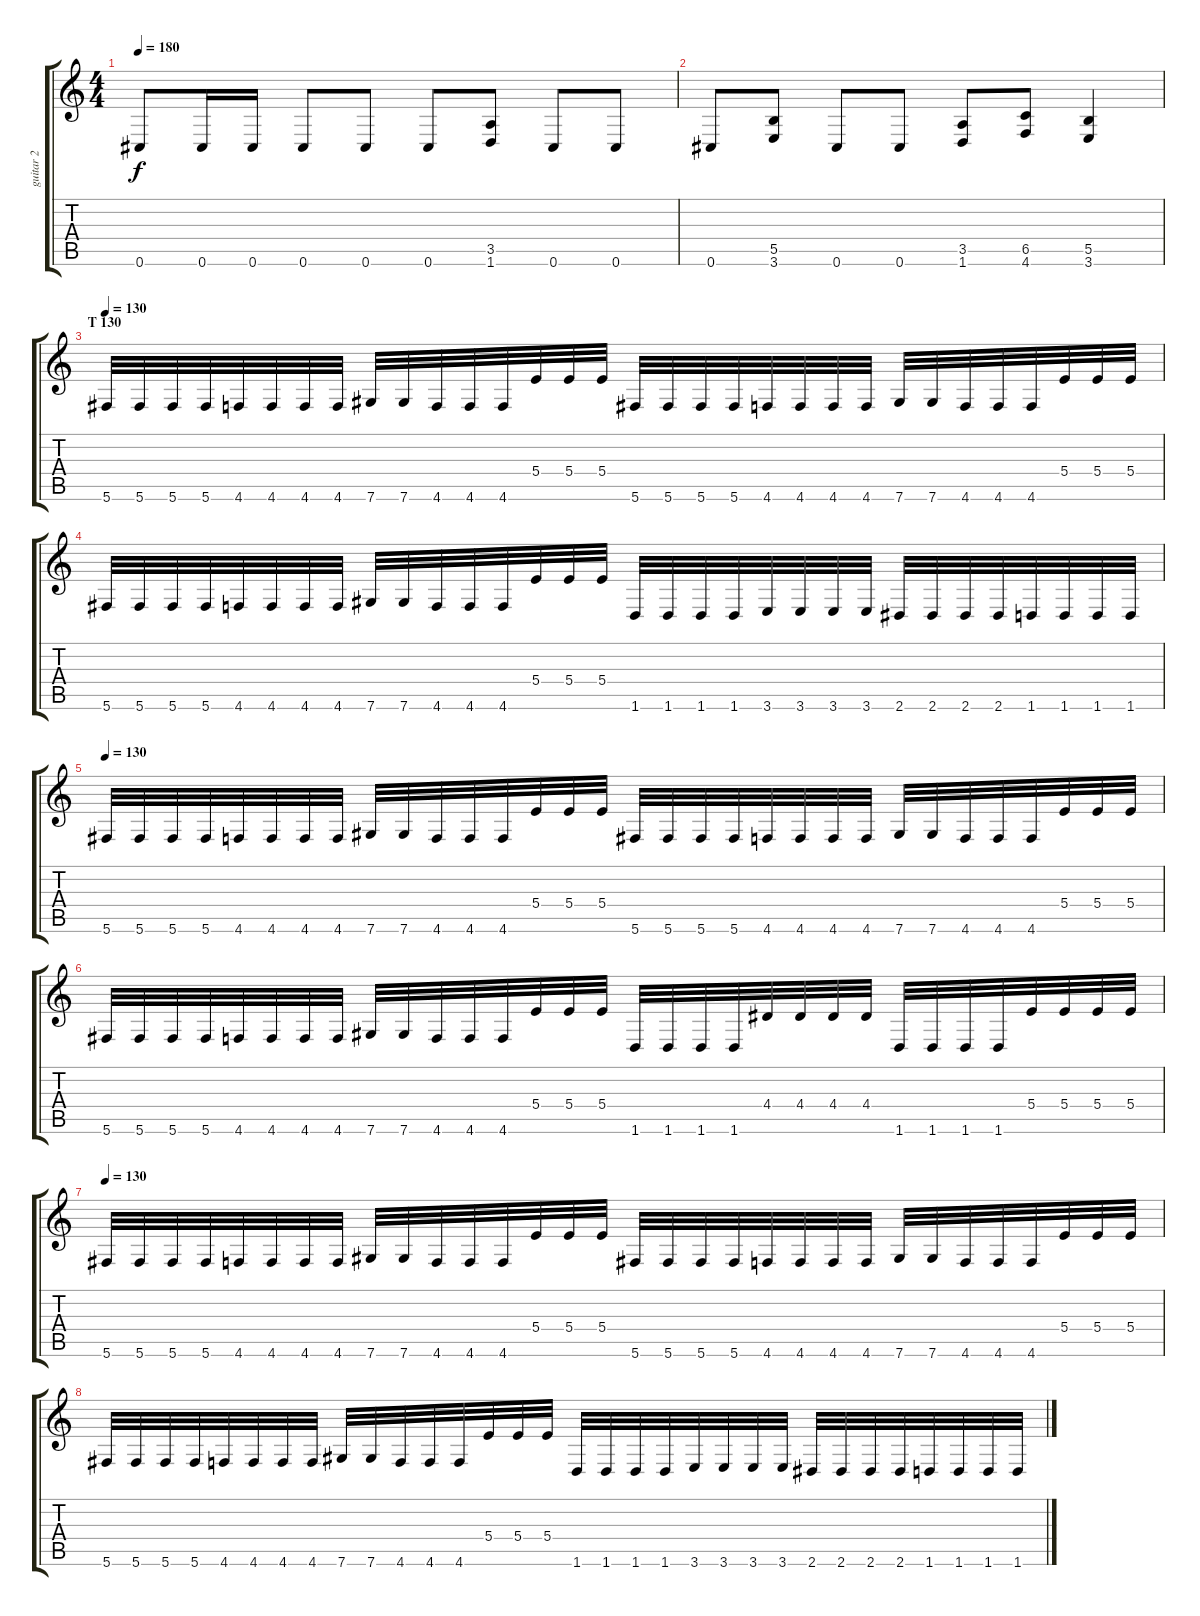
\track ("guitar 2" "guitar 2") {instrument distortionguitar}
\staff {score tabs}
\tuning (Db4 Ab3 E3 B2 Gb2 Db2) {hide}
\ts (4 4)
\tempo 180
\clef g2
\ks c
0.6.8{dy f} 0.6.16 0.6.16 0.6.8 0.6.8 0.6.8 (3.5 1.6).8 0.6.8 0.6.8 |
0.6.8 (5.5 3.6).8 0.6.8 0.6.8 (3.5 1.6).8 (6.5 4.6).8 (5.5 3.6).4 |
\section ("" "T 130")
\tempo 130
5.6.32 5.6.32 5.6.32 5.6.32 4.6.32 4.6.32 4.6.32 4.6.32 7.6.32 7.6.32 4.6.32 4.6.32 4.6.32 5.4.32 5.4.32 5.4.32 5.6.32 5.6.32 5.6.32 5.6.32 4.6.32 4.6.32 4.6.32 4.6.32 7.6.32 7.6.32 4.6.32 4.6.32 4.6.32 5.4.32 5.4.32 5.4.32 |
5.6.32 5.6.32 5.6.32 5.6.32 4.6.32 4.6.32 4.6.32 4.6.32 7.6.32 7.6.32 4.6.32 4.6.32 4.6.32 5.4.32 5.4.32 5.4.32 1.6.32 1.6.32 1.6.32 1.6.32 3.6.32 3.6.32 3.6.32 3.6.32 2.6.32 2.6.32 2.6.32 2.6.32 1.6.32 1.6.32 1.6.32 1.6.32 |
\tempo 130
5.6.32 5.6.32 5.6.32 5.6.32 4.6.32 4.6.32 4.6.32 4.6.32 7.6.32 7.6.32 4.6.32 4.6.32 4.6.32 5.4.32 5.4.32 5.4.32 5.6.32 5.6.32 5.6.32 5.6.32 4.6.32 4.6.32 4.6.32 4.6.32 7.6.32 7.6.32 4.6.32 4.6.32 4.6.32 5.4.32 5.4.32 5.4.32 |
5.6.32 5.6.32 5.6.32 5.6.32 4.6.32 4.6.32 4.6.32 4.6.32 7.6.32 7.6.32 4.6.32 4.6.32 4.6.32 5.4.32 5.4.32 5.4.32 1.6.32 1.6.32 1.6.32 1.6.32 4.4.32 4.4.32 4.4.32 4.4.32 1.6.32 1.6.32 1.6.32 1.6.32 5.4.32 5.4.32 5.4.32 5.4.32 |
\tempo 130
5.6.32 5.6.32 5.6.32 5.6.32 4.6.32 4.6.32 4.6.32 4.6.32 7.6.32 7.6.32 4.6.32 4.6.32 4.6.32 5.4.32 5.4.32 5.4.32 5.6.32 5.6.32 5.6.32 5.6.32 4.6.32 4.6.32 4.6.32 4.6.32 7.6.32 7.6.32 4.6.32 4.6.32 4.6.32 5.4.32 5.4.32 5.4.32 |
5.6.32 5.6.32 5.6.32 5.6.32 4.6.32 4.6.32 4.6.32 4.6.32 7.6.32 7.6.32 4.6.32 4.6.32 4.6.32 5.4.32 5.4.32 5.4.32 1.6.32 1.6.32 1.6.32 1.6.32 3.6.32 3.6.32 3.6.32 3.6.32 2.6.32 2.6.32 2.6.32 2.6.32 1.6.32 1.6.32 1.6.32 1.6.32
